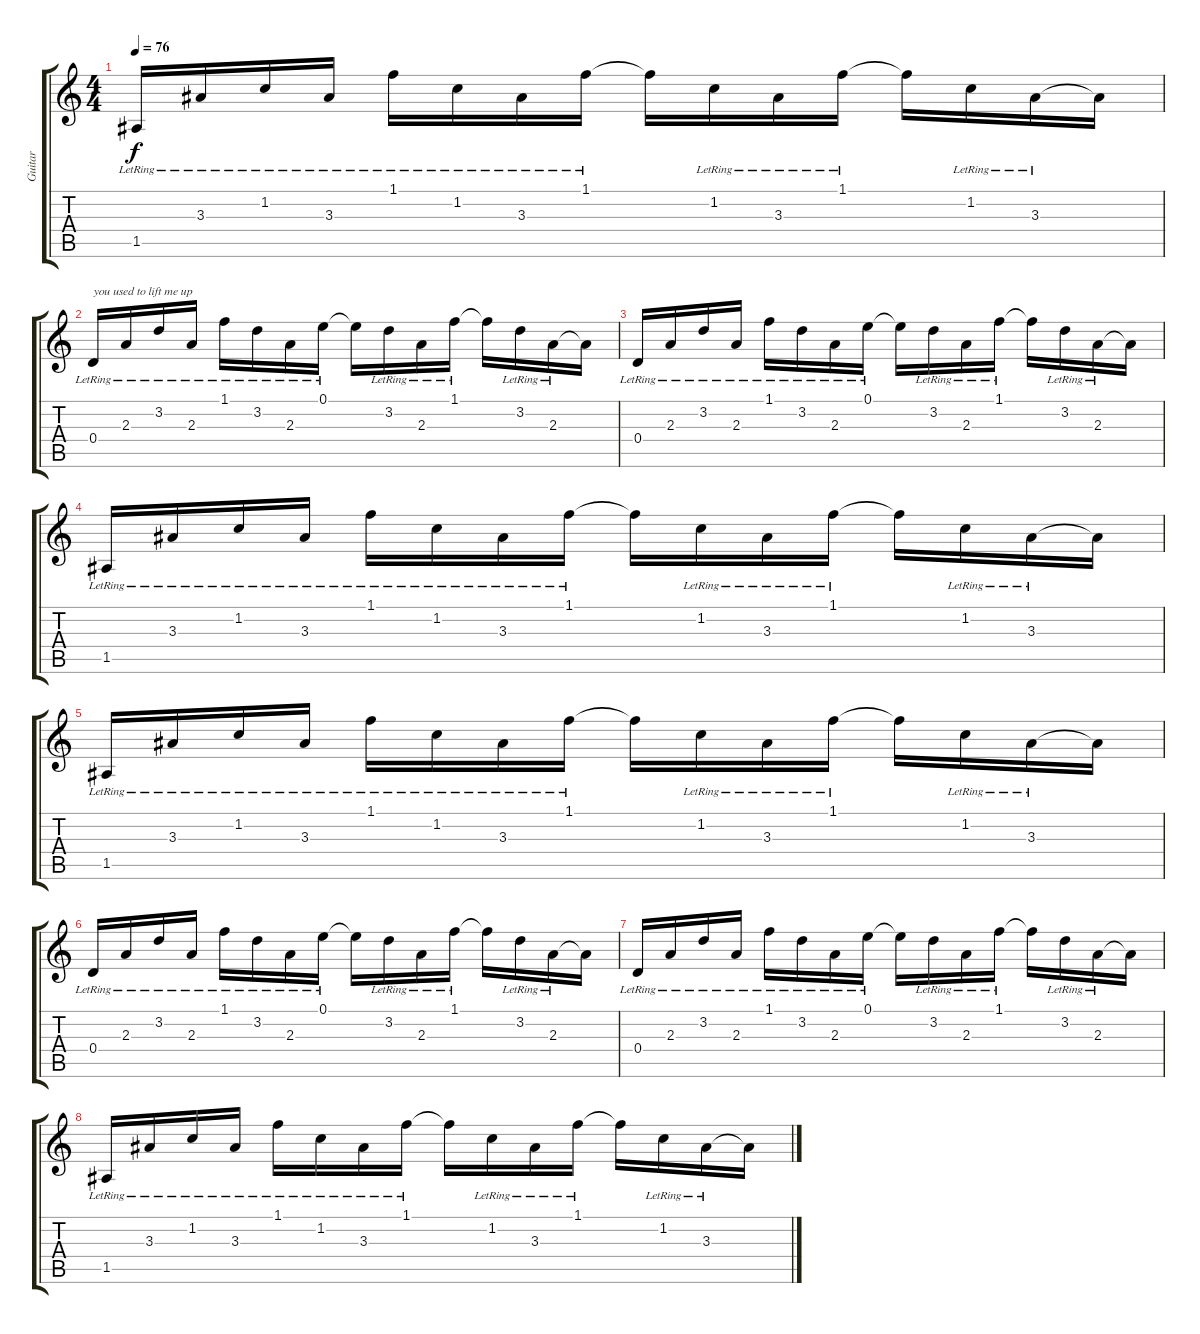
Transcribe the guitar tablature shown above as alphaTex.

\track ("Guitar" "Guitar") {instrument acousticguitarsteel}
\staff {score tabs}
\tuning (E4 B3 G3 D3 A2 E2) {hide}
\ts (4 4)
\tempo 76
\clef g2
\ks c
1.5{lr}.16{dy f} 3.3{lr}.16 1.2{lr}.16 3.3{lr}.16 1.1{lr}.16 1.2{lr}.16 3.3{lr}.16 1.1{lr}.16 1.1{t}.16 1.2{lr}.16 3.3{lr}.16 1.1{lr}.16 1.1{t}.16 1.2{lr}.16 3.3{lr}.16 3.3{t}.16 |
0.4{lr}.16{txt "you used to lift me up"} 2.3{lr}.16 3.2{lr}.16 2.3{lr}.16 1.1{lr}.16 3.2{lr}.16 2.3{lr}.16 0.1{lr}.16 0.1{t}.16 3.2{lr}.16 2.3{lr}.16 1.1{lr}.16 1.1{t}.16 3.2{lr}.16 2.3{lr}.16 2.3{t}.16 |
0.4{lr}.16 2.3{lr}.16 3.2{lr}.16 2.3{lr}.16 1.1{lr}.16 3.2{lr}.16 2.3{lr}.16 0.1{lr}.16 0.1{t}.16 3.2{lr}.16 2.3{lr}.16 1.1{lr}.16 1.1{t}.16 3.2{lr}.16 2.3{lr}.16 2.3{t}.16 |
1.5{lr}.16 3.3{lr}.16 1.2{lr}.16 3.3{lr}.16 1.1{lr}.16 1.2{lr}.16 3.3{lr}.16 1.1{lr}.16 1.1{t}.16 1.2{lr}.16 3.3{lr}.16 1.1{lr}.16 1.1{t}.16 1.2{lr}.16 3.3{lr}.16 3.3{t}.16 |
1.5{lr}.16 3.3{lr}.16 1.2{lr}.16 3.3{lr}.16 1.1{lr}.16 1.2{lr}.16 3.3{lr}.16 1.1{lr}.16 1.1{t}.16 1.2{lr}.16 3.3{lr}.16 1.1{lr}.16 1.1{t}.16 1.2{lr}.16 3.3{lr}.16 3.3{t}.16 |
0.4{lr}.16 2.3{lr}.16 3.2{lr}.16 2.3{lr}.16 1.1{lr}.16 3.2{lr}.16 2.3{lr}.16 0.1{lr}.16 0.1{t}.16 3.2{lr}.16 2.3{lr}.16 1.1{lr}.16 1.1{t}.16 3.2{lr}.16 2.3{lr}.16 2.3{t}.16 |
0.4{lr}.16 2.3{lr}.16 3.2{lr}.16 2.3{lr}.16 1.1{lr}.16 3.2{lr}.16 2.3{lr}.16 0.1{lr}.16 0.1{t}.16 3.2{lr}.16 2.3{lr}.16 1.1{lr}.16 1.1{t}.16 3.2{lr}.16 2.3{lr}.16 2.3{t}.16 |
1.5{lr}.16 3.3{lr}.16 1.2{lr}.16 3.3{lr}.16 1.1{lr}.16 1.2{lr}.16 3.3{lr}.16 1.1{lr}.16 1.1{t}.16 1.2{lr}.16 3.3{lr}.16 1.1{lr}.16 1.1{t}.16 1.2{lr}.16 3.3{lr}.16 3.3{t}.16
